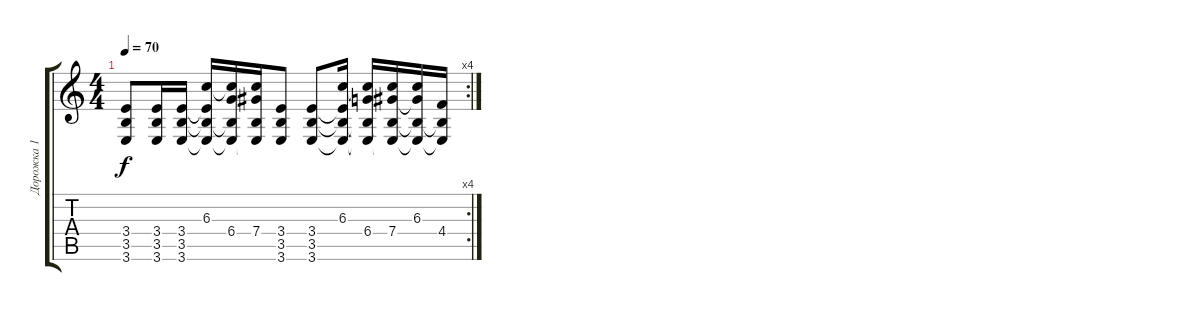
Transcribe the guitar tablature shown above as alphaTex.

\track ("Дорожка 1" "Дорожка 1") {instrument overdrivenguitar}
\staff {score tabs}
\tuning (Eb4 Bb3 Gb3 Db3 Ab2 Db2) {hide}
\rc 4
\ts (4 4)
\tempo 70
\clef g2
\ks c
(3.4 3.5 3.6).8{dy f} (3.4 3.5 3.6).16 (3.4 3.5 3.6).16 (6.3 3.4{t} 3.5{t} 3.6{t}).16 (6.3{t} 6.4 3.5{t} 3.6{t}).16 (6.3{t} 7.4 3.5{t} 3.6{t}).16 (3.4 3.5 3.6).8 (3.4 3.5 3.6).8 (6.3 3.4{t} 3.5{t} 3.6{t}).16 (6.3{t} 6.4 3.5{t} 3.6{t}).16 (6.3{t} 7.4 3.5{t} 3.6{t}).16 (6.3 7.4{t} 3.5{t} 3.6{t}).16 (4.4 3.5{t} 3.6{t}).16
